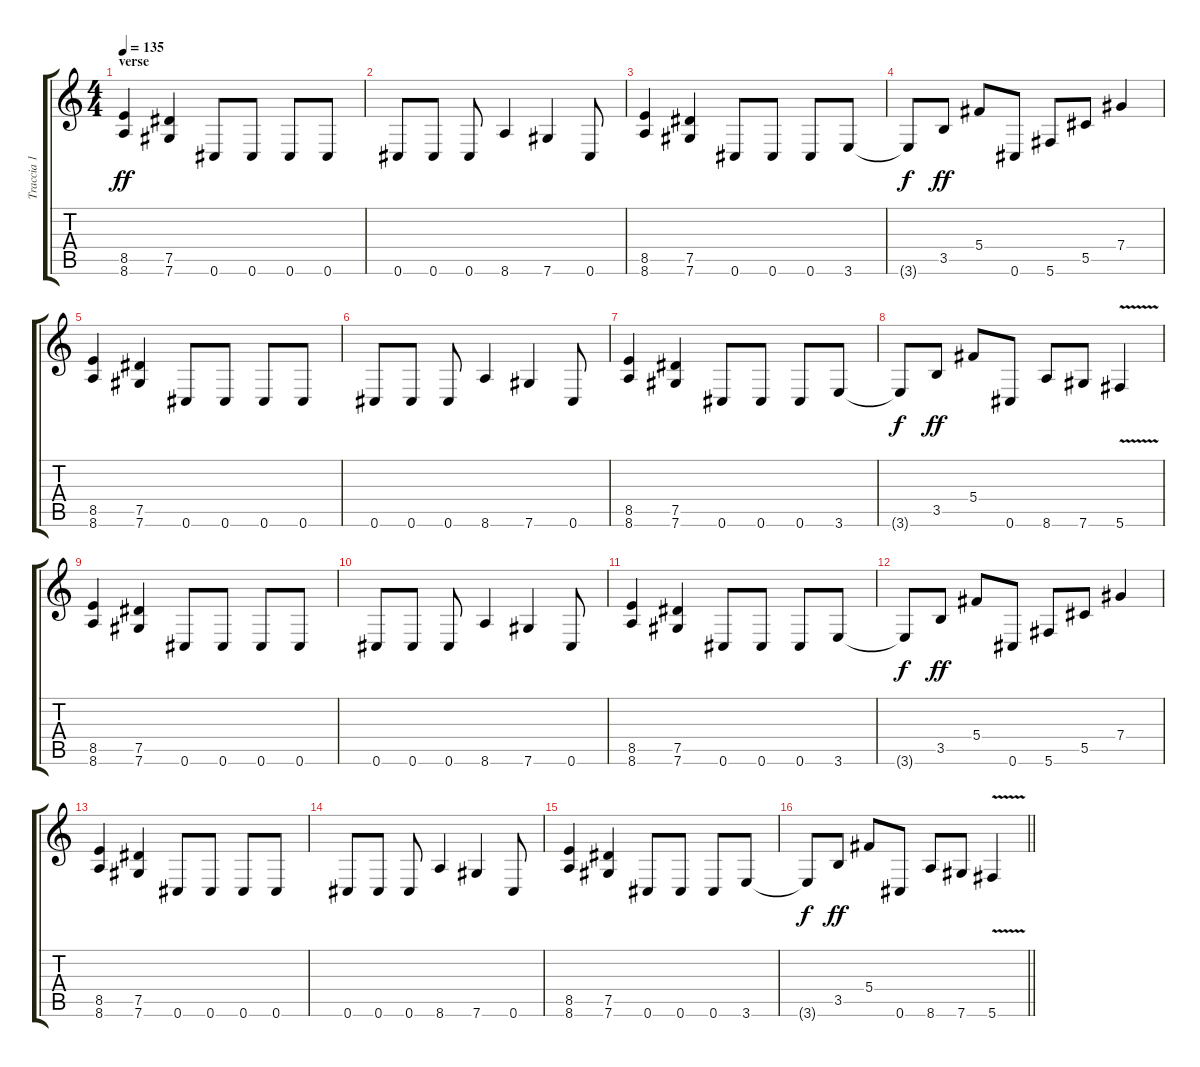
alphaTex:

\track ("Traccia 1" "Traccia 1") {instrument distortionguitar}
\staff {score tabs}
\tuning (F4 Db4 Ab3 Db3 Ab2 Db2) {hide}
\ts (4 4)
\section ("" "verse")
\tempo 135
\clef g2
\ks c
(8.5 8.6).4{dy ff} (7.5 7.6).4 0.6.8 0.6.8 0.6.8 0.6.8 |
0.6.8 0.6.8 0.6.8 8.6.4 7.6.4 0.6.8 |
(8.5 8.6).4 (7.5 7.6).4 0.6.8 0.6.8 0.6.8 3.6.8 |
3.6{t}.8{dy f} 3.5.8{dy ff} 5.4.8 0.6.8 5.6.8 5.5.8 7.4.4 |
(8.5 8.6).4 (7.5 7.6).4 0.6.8 0.6.8 0.6.8 0.6.8 |
0.6.8 0.6.8 0.6.8 8.6.4 7.6.4 0.6.8 |
(8.5 8.6).4 (7.5 7.6).4 0.6.8 0.6.8 0.6.8 3.6.8 |
3.6{t}.8{dy f} 3.5.8{dy ff} 5.4.8 0.6.8 8.6.8 7.6.8 5.6{v}.4 |
(8.5 8.6).4 (7.5 7.6).4 0.6.8 0.6.8 0.6.8 0.6.8 |
0.6.8 0.6.8 0.6.8 8.6.4 7.6.4 0.6.8 |
(8.5 8.6).4 (7.5 7.6).4 0.6.8 0.6.8 0.6.8 3.6.8 |
3.6{t}.8{dy f} 3.5.8{dy ff} 5.4.8 0.6.8 5.6.8 5.5.8 7.4.4 |
(8.5 8.6).4 (7.5 7.6).4 0.6.8 0.6.8 0.6.8 0.6.8 |
0.6.8 0.6.8 0.6.8 8.6.4 7.6.4 0.6.8 |
(8.5 8.6).4 (7.5 7.6).4 0.6.8 0.6.8 0.6.8 3.6.8 |
\barLineRight lightlight
3.6{t}.8{dy f} 3.5.8{dy ff} 5.4.8 0.6.8 8.6.8 7.6.8 5.6{v}.4
